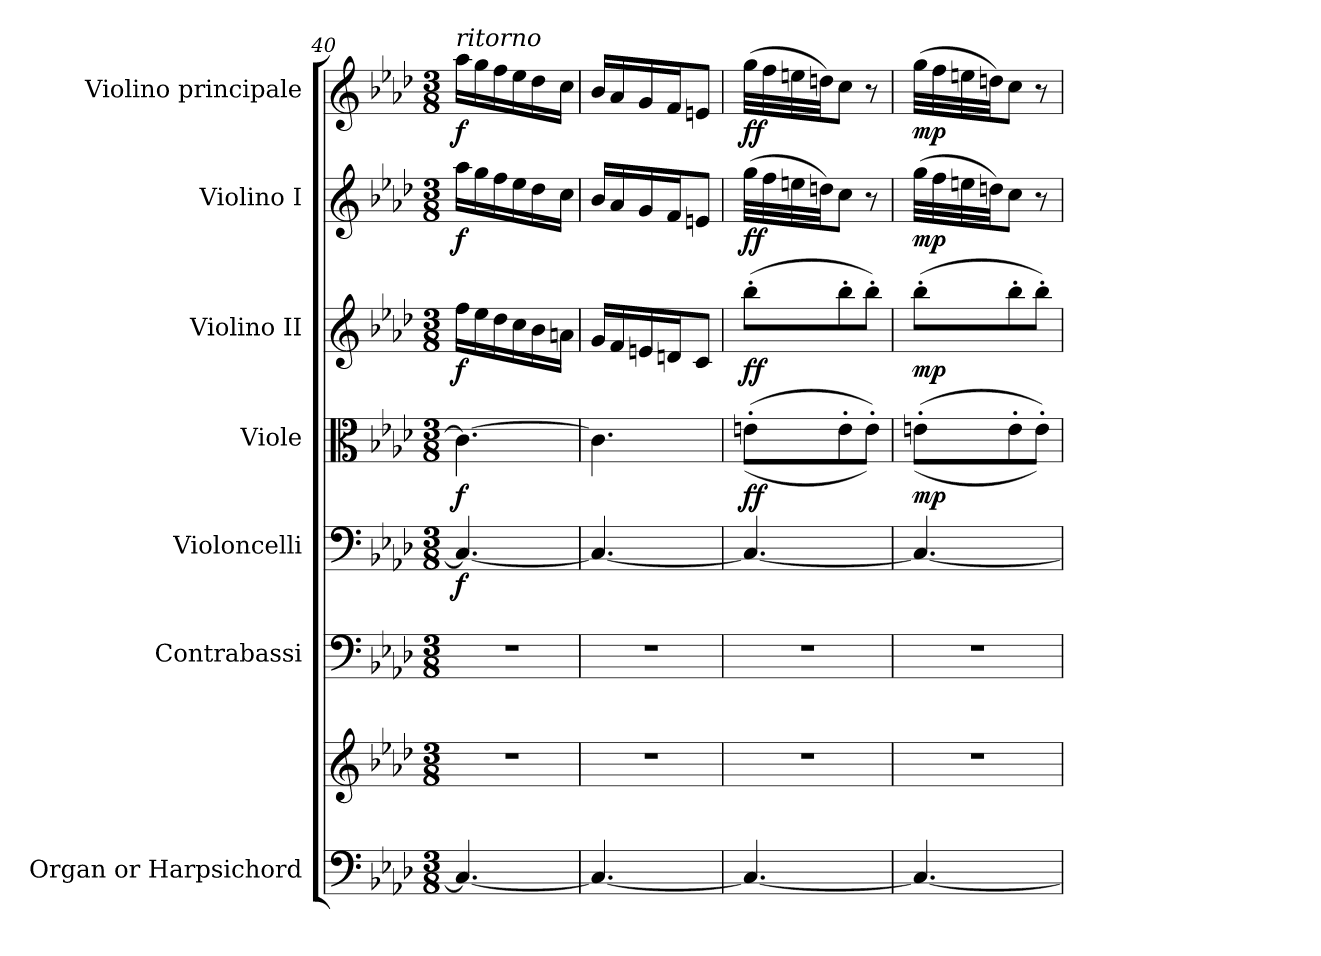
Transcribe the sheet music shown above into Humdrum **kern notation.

**kern	**kern	**kern	**kern	**dynam	**kern	**dynam	**kern	**dynam	**kern	**dynam	**kern	**dynam
*part7	*part7	*part6	*part5	*part5	*part4	*part4	*part3	*part3	*part2	*part2	*part1	*part1
*staff8	*staff7	*staff6	*staff5	*staff5	*staff4	*staff4	*staff3	*staff3	*staff2	*staff2	*staff1	*staff1
*I"Organ or Harpsichord	*	*I"Contrabassi	*I"Violoncelli	*	*I"Viole	*	*I"Violino II	*	*I"Violino I	*	*I"Violino principale	*
*I'Hch.	*	*I'Cbs.	*I'Vcl.	*	*I'Vle.	*	*I'Vln. II	*	*I'Vln. I	*	*I'Vln.	*
*clefF4	*clefG2	*clefF4	*clefF4	*	*clefC3	*	*clefG2	*	*clefG2	*	*clefG2	*
*	*	*ITrd7c12	*	*	*	*	*	*	*	*	*	*
*k[b-e-a-d-]	*k[b-e-a-d-]	*k[b-e-a-d-]	*k[b-e-a-d-]	*	*k[b-e-a-d-]	*	*k[b-e-a-d-]	*	*k[b-e-a-d-]	*	*k[b-e-a-d-]	*
*M3/8	*M3/8	*M3/8	*M3/8	*	*M3/8	*	*M3/8	*	*M3/8	*	*M3/8	*
=40	=40	=40	=40	=40	=40	=40	=40	=40	=40	=40	=40	=40
!	!	!	!	!	!	!	!	!	!	!	!LO:TX:a:i:t=ritorno	!
!	!	!	!	!LO:DY:b	!	!LO:DY:b	!	!LO:DY:b	!	!LO:DY:b	!	!LO:DY:b
4.C/_	4.r	4.r	4.C/_	f	4.c\_	f	16ff\LL	f	16aa-\LL	f	16aa-\LL	f
.	.	.	.	.	.	.	16ee-i\	.	16gg\	.	16gg\	.
.	.	.	.	.	.	.	16dd-i\	.	16ff\	.	16ff\	.
.	.	.	.	.	.	.	16cc\	.	16ee-\	.	16ee-\	.
.	.	.	.	.	.	.	16b-\	.	16dd-\	.	16dd-\	.
.	.	.	.	.	.	.	16an\JJ	.	16cc\JJ	.	16cc\JJ	.
=41	=41	=41	=41	=41	=41	=41	=41	=41	=41	=41	=41	=41
4.C/_	4.r	4.r	4.C/_	.	4.c\]	.	16g/LL	.	16b-/LL	.	16b-/LL	.
.	.	.	.	.	.	.	16f/	.	16a-/	.	16a-/	.
.	.	.	.	.	.	.	16en/	.	16g/	.	16g/	.
.	.	.	.	.	.	.	16dn/J	.	16f/J	.	16f/J	.
.	.	.	.	.	.	.	8c/J	.	8en/J	.	8en/J	.
!!LO:LB:g=z
=42	=42	=42	=42	=42	=42	=42	=42	=42	=42	=42	=42	=42
!	!	!	!	!	!	!LO:DY:b	!	!LO:DY:b	!	!LO:DY:b	!	!LO:DY:b
4.C/_	4.r	4.r	4.C/_	.	(>(>8en'\L	ff	(>8bb-'\L	ff	(>32gg\LLL	ff	(>32gg\LLL	ff
.	.	.	.	.	.	.	.	.	32ff\	.	32ff\	.
.	.	.	.	.	.	.	.	.	32een\	.	32een\	.
.	.	.	.	.	.	.	.	.	32ddn\JJ)	.	32ddn\JJ)	.
.	.	.	.	.	8e'\	.	8bb-'\	.	8cc\J	.	8cc\J	.
.	.	.	.	.	8e'\J))	.	8bb-'\J)	.	8r	.	8r	.
=43	=43	=43	=43	=43	=43	=43	=43	=43	=43	=43	=43	=43
!	!	!	!	!	!	!LO:DY:b	!	!LO:DY:b	!	!LO:DY:b	!	!LO:DY:b
4.C/_	4.r	4.r	4.C/_	.	(>(>8en'\L	mp	(>8bb-'\L	mp	(>32gg\LLL	mp	(>32gg\LLL	mp
.	.	.	.	.	.	.	.	.	32ff\	.	32ff\	.
.	.	.	.	.	.	.	.	.	32een\	.	32een\	.
.	.	.	.	.	.	.	.	.	32ddn\JJ)	.	32ddn\JJ)	.
.	.	.	.	.	8e'\	.	8bb-'\	.	8cc\J	.	8cc\J	.
.	.	.	.	.	8e'\J))	.	8bb-'\J)	.	8r	.	8r	.
=	=	=	=	=	=	=	=	=	=	=	=	=
*-	*-	*-	*-	*-	*-	*-	*-	*-	*-	*-	*-	*-
